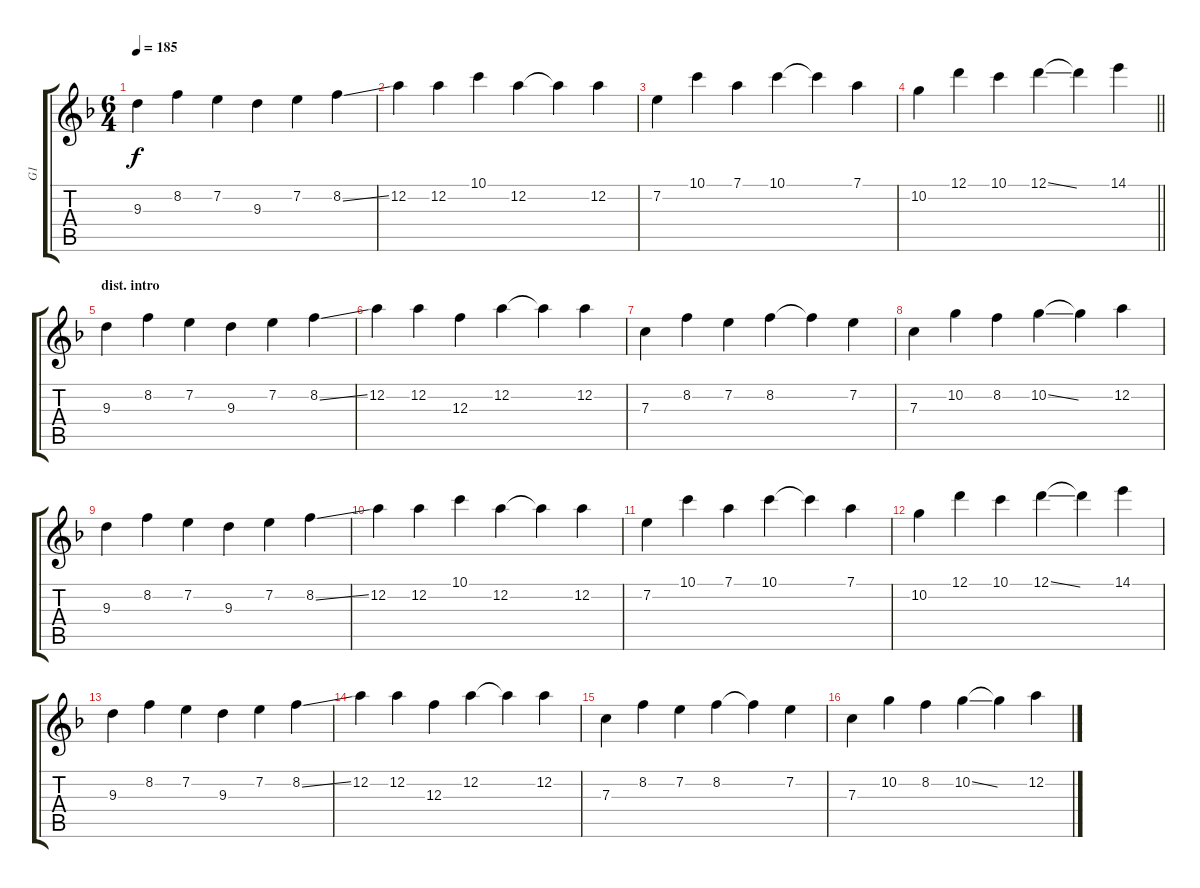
\track ("G1" "G1") {instrument distortionguitar bank 5}
\staff {score tabs}
\tuning (D4 A3 F3 C3 G2 D2) {hide}
\ts (6 4)
\tempo 185
\clef g2
\ks dminor
9.3.4{dy f} 8.2.4 7.2.4 9.3.4 7.2.4 8.2{ss}.4 |
12.2.4 12.2.4 10.1.4 12.2.4 12.2{t}.4 12.2.4 |
7.2.4 10.1.4 7.1.4 10.1.4 10.1{t}.4 7.1.4 |
\barLineRight lightlight
10.2.4 12.1.4 10.1.4 12.1{ss}.4 12.1{t}.4 14.1.4 |
\section ("" "dist. intro")
9.3.4{instrument distortionguitar} 8.2.4 7.2.4 9.3.4 7.2.4 8.2{ss}.4 |
12.2.4 12.2.4 12.3.4 12.2.4 12.2{t}.4 12.2.4 |
7.3.4 8.2.4 7.2.4 8.2.4 8.2{t}.4 7.2.4 |
7.3.4 10.2.4 8.2.4 10.2{ss}.4 10.2{t}.4 12.2.4 |
9.3.4 8.2.4 7.2.4 9.3.4 7.2.4 8.2{ss}.4 |
12.2.4 12.2.4 10.1.4 12.2.4 12.2{t}.4 12.2.4 |
7.2.4 10.1.4 7.1.4 10.1.4 10.1{t}.4 7.1.4 |
10.2.4 12.1.4 10.1.4 12.1{ss}.4 12.1{t}.4 14.1.4 |
9.3.4{instrument distortionguitar} 8.2.4 7.2.4 9.3.4 7.2.4 8.2{ss}.4 |
12.2.4 12.2.4 12.3.4 12.2.4 12.2{t}.4 12.2.4 |
7.3.4 8.2.4 7.2.4 8.2.4 8.2{t}.4 7.2.4 |
7.3.4 10.2.4 8.2.4 10.2{ss}.4 10.2{t}.4 12.2.4
